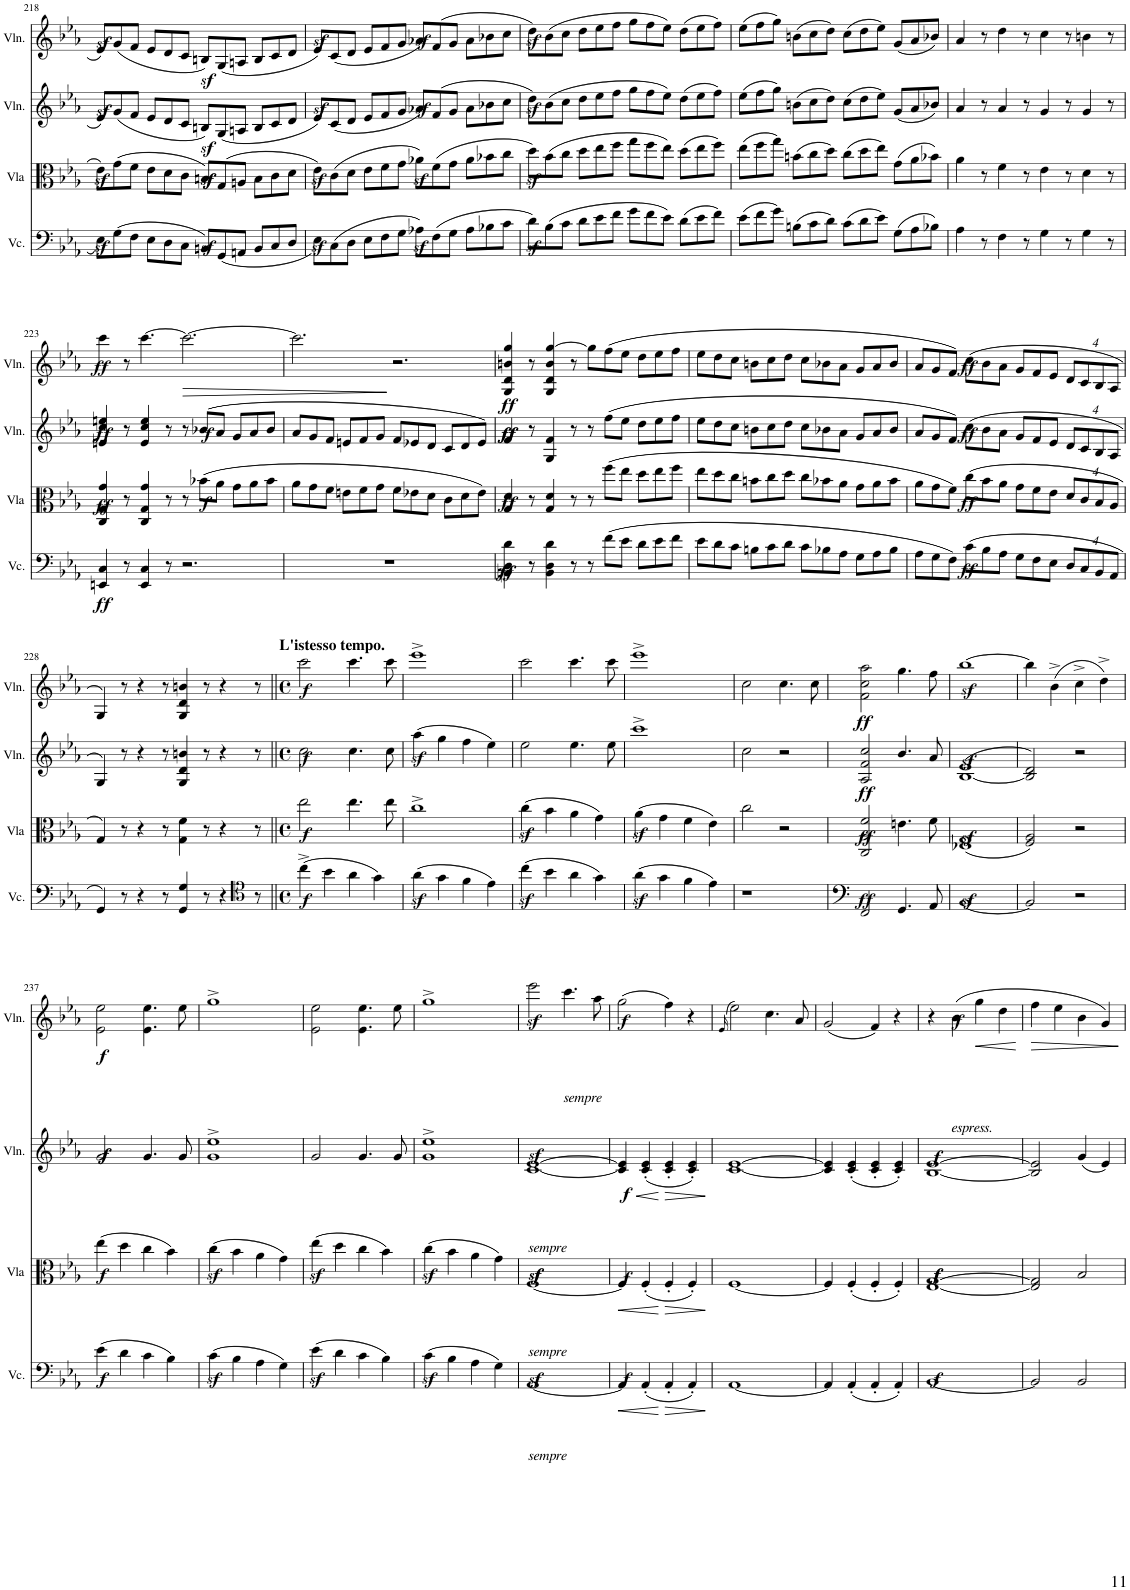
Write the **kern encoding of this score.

**kern	**dynam	**kern	**dynam	**kern	**dynam	**kern	**dynam
*part4	*part4	*part3	*part3	*part2	*part2	*part1	*part1
*staff4	*staff4	*staff3	*staff3	*staff2	*staff2	*staff1	*staff1
*I"Violoncello	*	*I"Viola	*	*I"Violin	*	*I"Violin	*
*I'Vc.	*	*I'Vla	*	*I'Vln.	*	*I'Vln.	*
!!LO:PB:g=z
*clefF4	*	*clefC3	*	*clefG2	*	*clefG2	*
*k[b-e-a-]	*	*k[b-e-a-]	*	*k[b-e-a-]	*	*k[b-e-a-]	*
*M12/8	*	*M12/8	*	*M12/8	*	*M12/8	*
=218	=218	=218	=218	=218	=218	=218	=218
8E-z>\L	.	8e-z>\L	.	8e-z>/L	.	8e-z>/L	.
(>8G\	.	(>8g\	.	(<8g/	.	(<8g/	.
8F\J	.	8f\J	.	8f/J	.	8f/J	.
8E-\L	.	8e-\L	.	8e-/L	.	8e-/L	.
8D\	.	8d\	.	8d/	.	8d/	.
8C\J	.	8c\J	.	8c/J	.	8c/J	.
8BBnz>/L)	.	8Bnz>/L)	.	8Bnz</L)	.	8Bnz</L)	.
(<8GG/	.	(>8G/	.	(<8G/	.	(<8G/	.
8AAn/J	.	8An/J	.	8An/J	.	8An/J	.
8BB/L	.	8B\L	.	8B/L	.	8B/L	.
8C/	.	8c\	.	8c/	.	8c/	.
8D/J	.	8d\J	.	8d/J	.	8d/J	.
=219	=219	=219	=219	=219	=219	=219	=219
8E-z>\L)	.	8e-z>\L)	.	8e-z>/L)	.	8e-z>/L)	.
(>8C\	.	(>8c\	.	(<8c/	.	(<8c/	.
8D\J	.	8d\J	.	8d/J	.	8d/J	.
8E-\L	.	8e-\L	.	8e-/L	.	8e-/L	.
8F\	.	8f\	.	8f/	.	8f/	.
8G\J	.	8g\J	.	8g/J	.	8g/J	.
8A-Xz>\L)	.	8a-Xz>\L)	.	8a-Xz>/L)	.	8a-Xz>/L)	.
(>8F\	.	(>8f\	.	(>8f/	.	(>8f/	.
8G\J	.	8g\J	.	8g/J	.	8g/J	.
8A-\L	.	8a-\L	.	8a-\L	.	8a-\L	.
8B-X\	.	8b-X\	.	8b-X\	.	8b-X\	.
8c\J	.	8cc\J	.	8cc\J	.	8cc\J	.
=220	=220	=220	=220	=220	=220	=220	=220
8dz>\L)	.	8ddz>\L)	.	8ddz>\L)	.	8ddz>\L)	.
(>8B-\	.	(>8b-\	.	(>8b-\	.	(>8b-\	.
8c\J	.	8cc\J	.	8cc\J	.	8cc\J	.
8d\L	.	8dd\L	.	8dd\L	.	8dd\L	.
8e-\	.	8ee-\	.	8ee-\	.	8ee-\	.
8f\J	.	8ff\J	.	8ff\J	.	8ff\J	.
8g\L	.	8gg\L	.	8gg\L	.	8gg\L	.
8f\	.	8ff\	.	8ff\	.	8ff\	.
8e-\J)	.	8ee-\J)	.	8ee-\J)	.	8ee-\J)	.
(>8d\L	.	(>8dd\L	.	(>8dd\L	.	(>8dd\L	.
8e-\	.	8ee-\	.	8ee-\	.	8ee-\	.
8f\J)	.	8ff\J)	.	8ff\J)	.	8ff\J)	.
=221	=221	=221	=221	=221	=221	=221	=221
(>8e-\L	.	(>8ee-\L	.	(>8ee-\L	.	(>8ee-\L	.
8f\	.	8ff\	.	8ff\	.	8ff\	.
8g\J)	.	8gg\J)	.	8gg\J)	.	8gg\J)	.
(>8Bn\L	.	(>8bn\L	.	(>8bn\L	.	(>8bn\L	.
8c\	.	8cc\	.	8cc\	.	8cc\	.
8d\J)	.	8dd\J)	.	8dd\J)	.	8dd\J)	.
(>8c\L	.	(>8cc\L	.	(>8cc\L	.	(>8cc\L	.
8d\	.	8dd\	.	8dd\	.	8dd\	.
8e-\J)	.	8ee-\J)	.	8ee-\J)	.	8ee-\J)	.
(>8G\L	.	(>8g\L	.	(<8g/L	.	(<8g/L	.
8A-\	.	8a-\	.	8a-/	.	8a-/	.
8B-X\J)	.	8b-X\J)	.	8b-X/J)	.	8b-X/J)	.
=222	=222	=222	=222	=222	=222	=222	=222
4A-\	.	4a-\	.	4a-/	.	4a-/	.
8r	.	8r	.	8r	.	8r	.
4F\	.	4f\	.	4a-/	.	4dd\	.
8r	.	8r	.	8r	.	8r	.
4G\	.	4e-\	.	4g/	.	4cc\	.
8r	.	8r	.	8r	.	8r	.
4G\	.	4d\	.	4g/	.	4bn\	.
8r	.	8r	.	8r	.	8r	.
!!LO:LB:g=z
=223	=223	=223	=223	=223	=223	=223	=223
!	!LO:DY:b	!	!LO:DY:a	!	!LO:DY:a	!	!LO:DY:a
4EEn/ 4C/	ff	4C/ 4G/ 4g/	ff	4en/ 4cc/ 4een/	ff	4ccc\	ff
8r	.	8r	.	8r	.	8r	.
4EE/ 4C/	.	4C/ 4G/ 4g/	.	4e/ 4cc/ 4ee/	.	[4.ccc\	.
8r	.	8r	.	8r	.	.	.
!	!	!	!	!	!	!	!LO:HP:b
2.r	.	8r	.	8r	.	2.ccc\_	>
!	!	!	!LO:DY:a	!	!LO:DY:a	!	!
.	.	(>8b-X\L	f	(>8b-X/L	f	.	.
.	.	8a-\J	.	8a-/J	.	.	.
.	.	8g\L	.	8g/L	.	.	.
.	.	8a-\	.	8a-/	.	.	.
.	.	8b-\J	.	8b-/J	.	.	.
=224	=224	=224	=224	=224	=224	=224	=224
1.r	.	8a-\L	.	8a-/L	.	2.ccc\]	.
.	.	8g\	.	8g/	.	.	.
.	.	8f\J	.	8f/J	.	.	.
.	.	8en\L	.	8en/L	.	.	.
.	.	8f\	.	8f/	.	.	.
.	.	8g\J	.	8g/J	.	.	.
.	.	8f\L	.	8f/L	.	2.r	]
.	.	8e-X\	.	8e-X/	.	.	.
.	.	8d\J	.	8d/J	.	.	.
.	.	8c\L	.	8c/L	.	.	.
.	.	8d\	.	8d/	.	.	.
.	.	8e-\J)	.	8e-/J)	.	.	.
=225	=225	=225	=225	=225	=225	=225	=225
!	!LO:DY:a	!	!LO:DY:a	!	!LO:DY:a	!	!
!	!	!	!	!	!LO:DY:n=1:a	!	!LO:DY:b
4BBn\ 4D\ 4d\	ff	4G/ 4d/	ff	4f/	ff ff	4G/ 4d/ 4bn/ 4gg/	ff
8r	.	8r	.	8r	.	8r	.
4BB\ 4D\ 4d\	.	4G/ 4d/	.	4G/ 4f/	.	4G/ 4d/ 4b/ [4gg/	.
8r	.	8r	.	8r	.	8r	.
8r	.	8r	.	8r	.	8gg\L]	.
(>8f\L	.	(>8ff\L	.	(>8ff\L	.	(>8ff\	.
8e-\J	.	8ee-\J	.	8ee-\J	.	8ee-\J	.
8d\L	.	8dd\L	.	8dd\L	.	8dd\L	.
8e-\	.	8ee-\	.	8ee-\	.	8ee-\	.
8f\J	.	8ff\J	.	8ff\J	.	8ff\J	.
=226	=226	=226	=226	=226	=226	=226	=226
8e-\L	.	8ee-\L	.	8ee-\L	.	8ee-\L	.
8d\	.	8dd\	.	8dd\	.	8dd\	.
8c\J	.	8cc\J	.	8cc\J	.	8cc\J	.
8Bn\L	.	8bn\L	.	8bn\L	.	8bn\L	.
8c\	.	8cc\	.	8cc\	.	8cc\	.
8d\J	.	8dd\J	.	8dd\J	.	8dd\J	.
8c\L	.	8cc\L	.	8cc\L	.	8cc\L	.
8B-X\	.	8b-X\	.	8b-X\	.	8b-X\	.
8A-\J	.	8a-\J	.	8a-\J	.	8a-\J	.
8G\L	.	8g\L	.	8g/L	.	8g/L	.
8A-\	.	8a-\	.	8a-/	.	8a-/	.
8B-\J	.	8b-\J	.	8b-/J	.	8b-/J	.
=227	=227	=227	=227	=227	=227	=227	=227
8A-\L	.	8a-\L	.	8a-/L	.	8a-/L	.
8G\	.	8g\	.	8g/	.	8g/	.
8F\J)	.	8f\J)	.	8f/J)	.	8f/J)	.
!	!LO:DY:a	!	!LO:DY:a	!	!LO:DY:a	!	!LO:DY:a
(>8c\L	ff	(>8cc\L	ff	(>8cc\L	ff	(>8cc\L	ff
8B-\	.	8b-\	.	8b-\	.	8b-\	.
8A-\J	.	8a-\J	.	8a-\J	.	8a-\J	.
8G\L	.	8g\L	.	8g/L	.	8g/L	.
8F\	.	8f\	.	8f/	.	8f/	.
8E-\J	.	8e-\J	.	8e-/J	.	8e-/J	.
*Xbrackettup	*	*Xbrackettup	*	*Xbrackettup	*	*Xbrackettup	*
32%3D/L	.	32%3d/L	.	32%3d/L	.	32%3d/L	.
32%3C/	.	32%3c/	.	32%3c/	.	32%3c/	.
32%3BB-/	.	32%3B-/	.	32%3B-/	.	32%3B-/	.
32%3AA-/J	.	32%3A-/J	.	32%3A-/J	.	32%3A-/J	.
!!LO:LB:g=z
=228	=228	=228	=228	=228	=228	=228	=228
4GG/)	.	4G/)	.	4G/)	.	4G/)	.
8r	.	8r	.	8r	.	8r	.
4r	.	4r	.	4r	.	4r	.
8r	.	8r	.	8r	.	8r	.
4GG/ 4G/	.	4G\ 4f\	.	4G/ 4d/ 4bn/	.	4G/ 4d/ 4bn/	.
8r	.	8r	.	8r	.	8r	.
4r	.	4r	.	4r	.	4r	.
*clefC4	*	*	*	*	*	*	*
8r	.	8r	.	8r	.	8r	.
=229||	=229||	=229||	=229||	=229||	=229||	=229||	=229||
*M4/4	*	*M4/4	*	*M4/4	*	*M4/4	*
*met(c)	*	*met(c)	*	*met(c)	*	*met(c)	*
!	!	!	!	!	!	!LO:TX:a:B:t=L'istesso tempo.	!
!	!LO:DY:a	!	!LO:DY:a	!	!LO:DY:a	!	!LO:DY:a
(>4cc^\	f	2ee-\	f	2cc\	f	2ccc\	f
4b-\	.	.	.	.	.	.	.
4a-\	.	4.ee-\	.	4.cc\	.	4.ccc\	.
4g\)	.	.	.	.	.	.	.
.	.	8ee-\	.	8cc\	.	8ccc\	.
=230	=230	=230	=230	=230	=230	=230	=230
(>4a-z>\	.	1cc^	.	(>4aa-z>\	.	1eee-^	.
4g\	.	.	.	4gg\	.	.	.
4f\	.	.	.	4ff\	.	.	.
4e-\)	.	.	.	4ee-\)	.	.	.
=231	=231	=231	=231	=231	=231	=231	=231
(>4ccz>\	.	(>4ccz>\	.	2ee-\	.	2ccc\	.
4b-\	.	4b-\	.	.	.	.	.
4a-\	.	4a-\	.	4.ee-\	.	4.ccc\	.
4g\)	.	4g\)	.	.	.	.	.
.	.	.	.	8ee-\	.	8ccc\	.
=232	=232	=232	=232	=232	=232	=232	=232
(>4a-z>\	.	(>4a-z>\	.	1ccc^	.	1eee-^	.
4g\	.	4g\	.	.	.	.	.
4f\	.	4f\	.	.	.	.	.
4e-\)	.	4e-\)	.	.	.	.	.
=233	=233	=233	=233	=233	=233	=233	=233
1r	.	2cc\	.	2cc\	.	2cc\	.
.	.	2r	.	2r	.	4.cc\	.
.	.	.	.	.	.	8cc\	.
=234	=234	=234	=234	=234	=234	=234	=234
!	!LO:DY:a	!	!LO:DY:a	!	!LO:DY:b	!	!LO:DY:b
2FF/	ff	2C/ 2A-/ 2f/	ff	2A-/ 2f/ 2cc/	ff	2f\ 2cc\ 2aa-\	ff
4.GG/	.	4.en\	.	4.b-/	.	4.gg\	.
8AA-/	.	8f\	.	8a-/	.	8ff\	.
=235	=235	=235	=235	=235	=235	=235	=235
[1BB-z>	.	(<1E-Xz> 1Gz>	.	(>[1B-z> 1e-z>	.	[1bb-z>	.
=236	=236	=236	=236	=236	=236	=236	=236
2BB-/]	.	2F/ 2A-/)	.	2B-/] 2d/)	.	4bb-\]	.
.	.	.	.	.	.	(>4b-^\	.
2r	.	2r	.	2r	.	4cc^\	.
.	.	.	.	.	.	4dd^\)	.
!!LO:LB:g=z
=237	=237	=237	=237	=237	=237	=237	=237
!	!LO:DY:a	!	!LO:DY:a	!	!LO:DY:a	!	!
!	!	!	!	!	!LO:DY:n=1:a	!	!LO:DY:b
(>4e-\	f	(>4ee-\	f	2g/	f f	2e-\ 2ee-\	f
4d\	.	4dd\	.	.	.	.	.
4c\	.	4cc\	.	4.g/	.	4.e-\ 4.ee-\	.
4B-\)	.	4b-\)	.	.	.	.	.
.	.	.	.	8g/	.	8ee-\	.
=238	=238	=238	=238	=238	=238	=238	=238
(>4cz>\	.	(>4ccz>\	.	1g^ 1ee-^	.	1gg^	.
4B-\	.	4b-\	.	.	.	.	.
4A-\	.	4a-\	.	.	.	.	.
4G\)	.	4g\)	.	.	.	.	.
=239	=239	=239	=239	=239	=239	=239	=239
(>4e-z>\	.	(>4ee-z>\	.	2g/	.	2e-\ 2ee-\	.
4d\	.	4dd\	.	.	.	.	.
4c\	.	4cc\	.	4.g/	.	4.e-\ 4.ee-\	.
4B-\)	.	4b-\)	.	.	.	.	.
.	.	.	.	8g/	.	8ee-\	.
=240	=240	=240	=240	=240	=240	=240	=240
(>4cz>\	.	(>4ccz>\	.	1g^ 1ee-^	.	1gg^	.
4B-\	.	4b-\	.	.	.	.	.
4A-\	.	4a-\	.	.	.	.	.
4G\)	.	4g\)	.	.	.	.	.
=241	=241	=241	=241	=241	=241	=241	=241
!	!	!	!	!LO:TX:b:i:t=sempre	!	!	!
!	!	!LO:TX:b:i:t=sempre	!	!	!	!	!
!LO:TX:b:i:t=sempre	!	!	!	!	!	!	!
[1AA-z>	.	[1Fz>	.	[1cz> [1e-z>	.	2eee-z>\	.
!	!	!	!	!	!	!LO:TX:b:i:t=sempre	!
.	.	.	.	.	.	4.ccc\	.
.	.	.	.	.	.	8aa-\	.
=242	=242	=242	=242	=242	=242	=242	=242
!	!LO:HP:b	!	!LO:HP:b	!	!LO:HP:b	!	!
!	!LO:DY:n=1:a	!	!LO:DY:n=1:a	!	!LO:DY:n=1:b	!	!LO:DY:a
4AA-/]	< f	4F/]	< f	4c/] 4e-/]	< f	(>2gg\	f
(<4AA-'/	.	(<4F'/	.	(<4c/' 4e-/'	.	.	.
!	!LO:HP:n=1:b	!	!LO:HP:n=1:b	!	!LO:HP:n=1:b	!	!
4AA-'/	[ >	4F'/	[ >	4c/' 4e-/'	[ >	4ff\)	.
4AA-'/)	.	4F'/)	.	4c/' 4e-/')	.	4r	.
.	]	.	]	.	]	.	.
=243	=243	=243	=243	=243	=243	=243	=243
.	.	.	.	.	.	(>16qe-/	.
[1AA-	.	[1F	.	[1c [1e-	.	2ee-\)	.
.	.	.	.	.	.	4.cc\	.
.	.	.	.	.	.	8a-/	.
=244	=244	=244	=244	=244	=244	=244	=244
4AA-/]	.	4F/]	.	4c/] 4e-/]	.	(<2g/	.
(<4AA-'/	.	(<4F'/	.	(<4c/' 4e-/'	.	.	.
4AA-'/	.	4F'/	.	4c/' 4e-/'	.	4f/)	.
4AA-'/)	.	4F'/)	.	4c/' 4e-/')	.	4r	.
=245	=245	=245	=245	=245	=245	=245	=245
!	!LO:DY:a	!	!LO:DY:a	!	!	!	!
!	!	!	!LO:DY:n=1:a	!	!LO:DY:a	!	!
[1BB-	f	[1E- [1G	f f	[1B- [1e-	f	4r	.
!	!	!	!	!	!	!LO:TX:b:i:t=espress.	!
!	!	!	!	!	!	!	!LO:DY:a
.	.	.	.	.	.	(>4b-\	f
!	!	!	!	!	!	!	!LO:HP:b
.	.	.	.	.	.	4gg\	<
.	.	.	.	.	.	4dd\	.
.	.	.	.	.	.	.	[
=246	=246	=246	=246	=246	=246	=246	=246
!	!	!	!	!	!	!	!LO:HP:b
2BB-/]	.	2E-/] 2G/]	.	2B-/] 2e-/]	.	4ff\	>
.	.	.	.	.	.	4ee-\	.
2BB-/	.	2B-/	.	(<4g/	.	4b-\	.
.	.	.	.	4e-/)	.	4g/)	.
.	.	.	.	.	.	.	]
=	=	=	=	=	=	=	=
*-	*-	*-	*-	*-	*-	*-	*-
